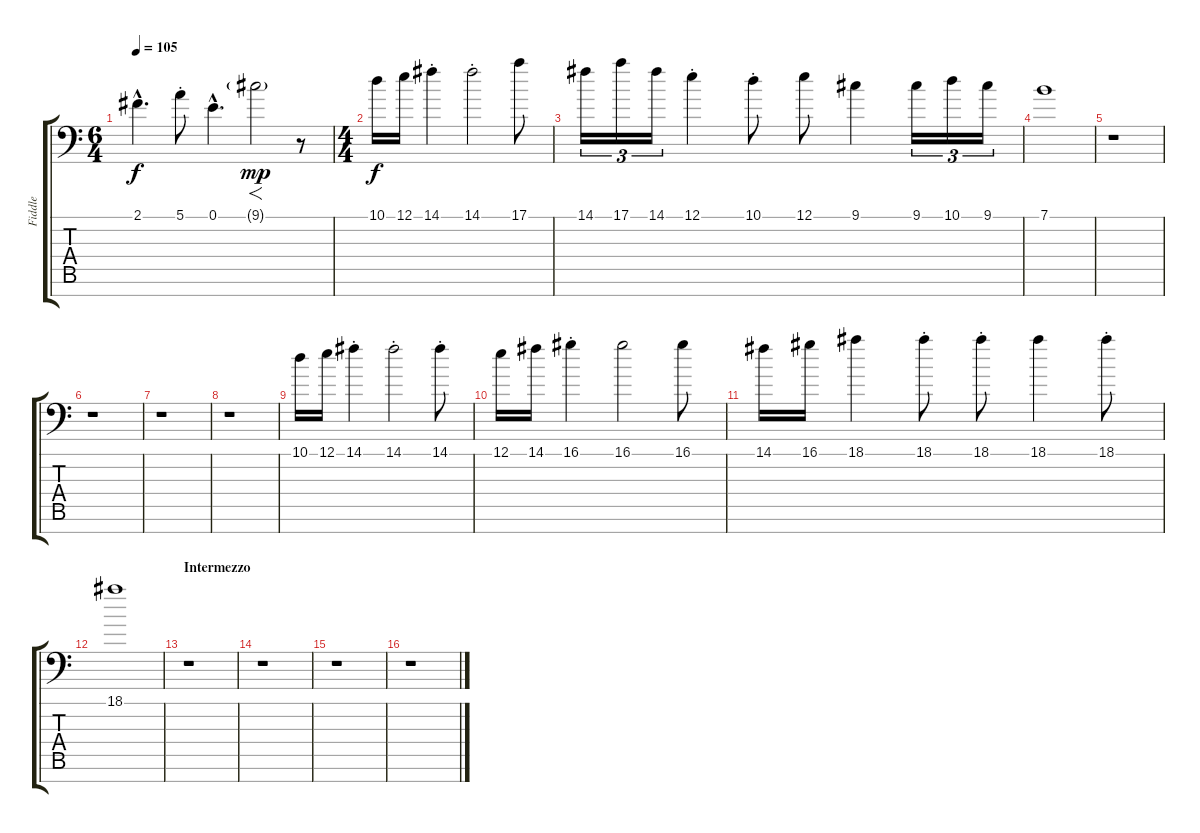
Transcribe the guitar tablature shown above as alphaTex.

\track ("Fiddle" "Fiddle") {instrument violin}
\staff {score tabs}
\tuning (E4 B3 G3 D3 A2 E2 C-1) {hide}
\ts (6 4)
\tempo 105
\clef f4
\ks c
2.1{hac}.4{d dy f} 5.1{st}.8 0.1{hac}.4{d} 9.1{g}.2{f dy mp} r.8 |
\ts (4 4)
10.1.16{dy f} 12.1.16 14.1{st}.4 14.1{st}.2 17.1.8 |
14.1.16{tu (3 2)} 17.1.16{tu (3 2)} 14.1.16{tu (3 2)} 12.1{st}.4 10.1{st}.8 12.1.8 9.1.4 9.1.16{tu (3 2)} 10.1.16{tu (3 2)} 9.1.16{tu (3 2)} |
7.1.1 |
r.1 |
r.1 |
r.1 |
r.1 |
10.1.16 12.1.16 14.1{st}.4 14.1{st}.2 14.1{st}.8 |
12.1.16 14.1.16 16.1{st}.4 16.1.2 16.1.8 |
14.1.16 16.1.16 18.1.4 18.1{st}.8 18.1{st}.8 18.1.4 18.1{st}.8 |
18.1.1 |
\section ("" "Intermezzo")
r.1 |
r.1 |
r.1 |
r.1
